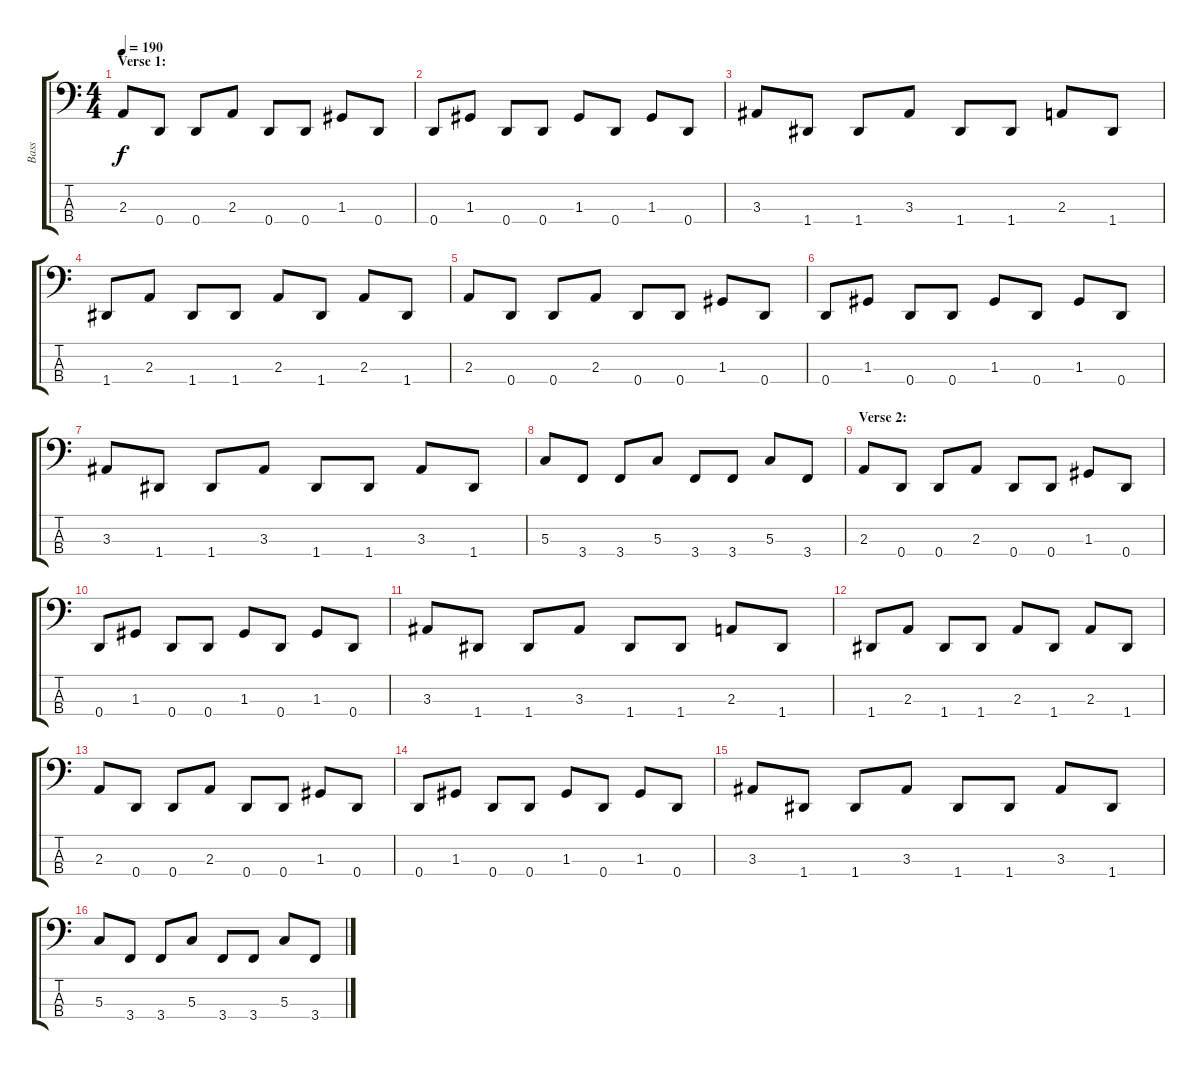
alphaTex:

\track ("Bass" "Bass") {instrument fretlessbass}
\staff {score tabs}
\tuning (F2 C2 G1 D1) {hide}
\ts (4 4)
\section ("" "Verse 1:")
\tempo 190
\clef f4
\ks c
2.3.8{dy f} 0.4.8 0.4.8 2.3.8 0.4.8 0.4.8 1.3.8 0.4.8 |
0.4.8 1.3.8 0.4.8 0.4.8 1.3.8 0.4.8 1.3.8 0.4.8 |
3.3.8 1.4.8 1.4.8 3.3.8 1.4.8 1.4.8 2.3.8 1.4.8 |
1.4.8 2.3.8 1.4.8 1.4.8 2.3.8 1.4.8 2.3.8 1.4.8 |
2.3.8 0.4.8 0.4.8 2.3.8 0.4.8 0.4.8 1.3.8 0.4.8 |
0.4.8 1.3.8 0.4.8 0.4.8 1.3.8 0.4.8 1.3.8 0.4.8 |
3.3.8 1.4.8 1.4.8 3.3.8 1.4.8 1.4.8 3.3.8 1.4.8 |
5.3.8 3.4.8 3.4.8 5.3.8 3.4.8 3.4.8 5.3.8 3.4.8 |
\section ("" "Verse 2:")
2.3.8 0.4.8 0.4.8 2.3.8 0.4.8 0.4.8 1.3.8 0.4.8 |
0.4.8 1.3.8 0.4.8 0.4.8 1.3.8 0.4.8 1.3.8 0.4.8 |
3.3.8 1.4.8 1.4.8 3.3.8 1.4.8 1.4.8 2.3.8 1.4.8 |
1.4.8 2.3.8 1.4.8 1.4.8 2.3.8 1.4.8 2.3.8 1.4.8 |
2.3.8 0.4.8 0.4.8 2.3.8 0.4.8 0.4.8 1.3.8 0.4.8 |
0.4.8 1.3.8 0.4.8 0.4.8 1.3.8 0.4.8 1.3.8 0.4.8 |
3.3.8 1.4.8 1.4.8 3.3.8 1.4.8 1.4.8 3.3.8 1.4.8 |
5.3.8 3.4.8 3.4.8 5.3.8 3.4.8 3.4.8 5.3.8 3.4.8
